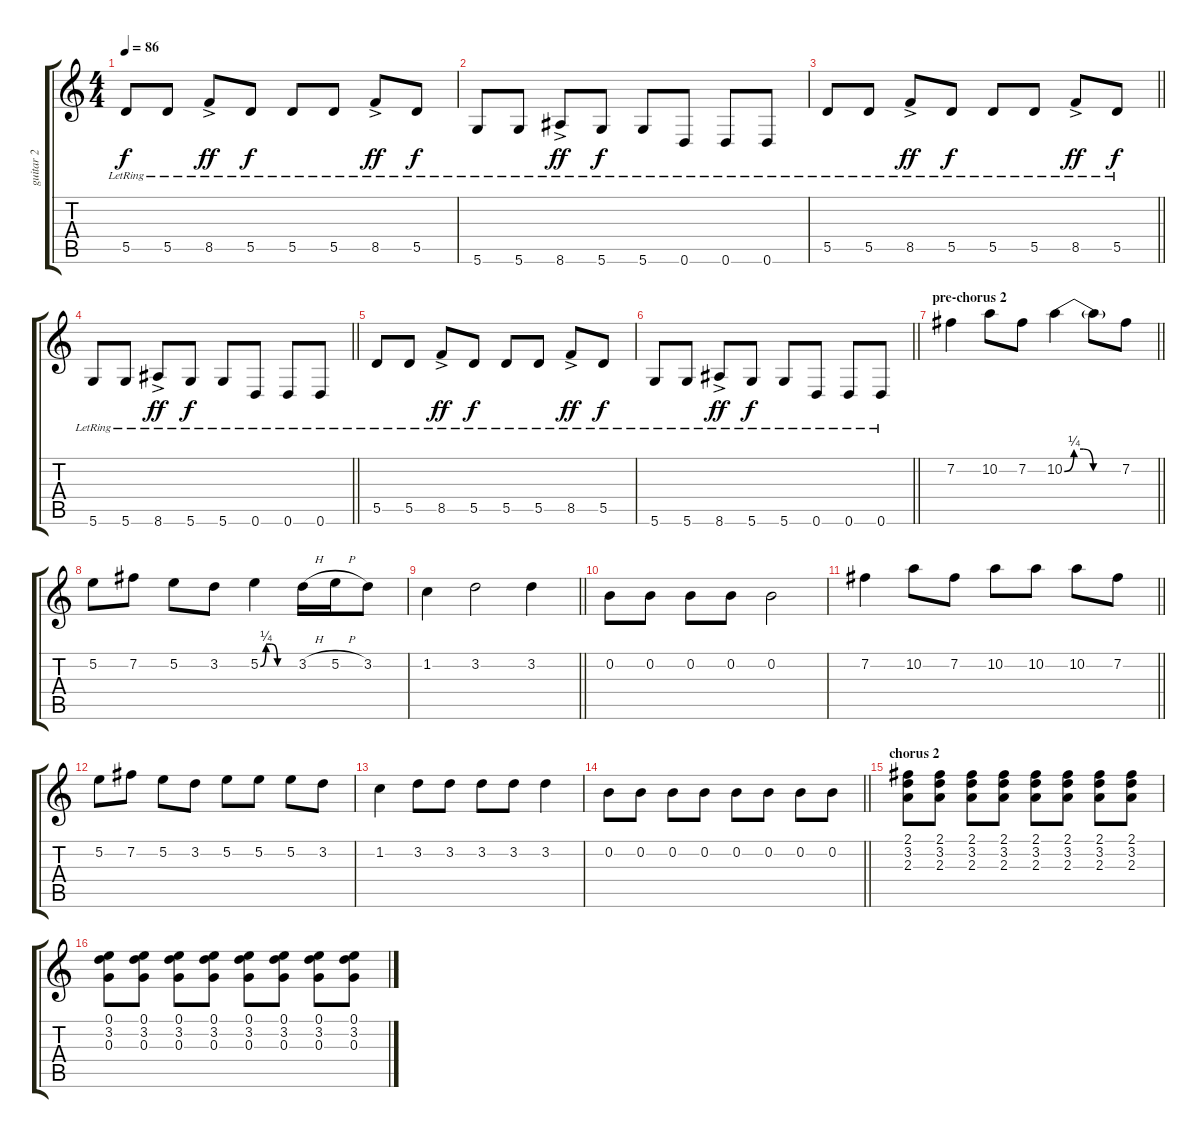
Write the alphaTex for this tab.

\track ("guitar 2" "guitar 2") {instrument electricguitarjazz}
\staff {score tabs}
\tuning (E4 B3 G3 D3 A2 D2) {hide}
\ts (4 4)
\tempo 86
\clef g2
\ks c
5.5{lr}.8{dy f} 5.5{lr}.8 8.5{ac lr}.8{dy ff} 5.5{lr}.8{dy f} 5.5{lr}.8 5.5{lr}.8 8.5{ac lr}.8{dy ff} 5.5{lr}.8{dy f} |
5.6{lr}.8 5.6{lr}.8 8.6{ac lr}.8{dy ff} 5.6{lr}.8{dy f} 5.6{lr}.8 0.6{lr}.8 0.6{lr}.8 0.6{lr}.8 |
\barLineRight lightlight
5.5{lr}.8 5.5{lr}.8 8.5{ac lr}.8{dy ff} 5.5{lr}.8{dy f} 5.5{lr}.8 5.5{lr}.8 8.5{ac lr}.8{dy ff} 5.5{lr}.8{dy f} |
\barLineRight lightlight
5.6{lr}.8 5.6{lr}.8 8.6{ac lr}.8{dy ff} 5.6{lr}.8{dy f} 5.6{lr}.8 0.6{lr}.8 0.6{lr}.8 0.6{lr}.8 |
5.5{lr}.8 5.5{lr}.8 8.5{ac lr}.8{dy ff} 5.5{lr}.8{dy f} 5.5{lr}.8 5.5{lr}.8 8.5{ac lr}.8{dy ff} 5.5{lr}.8{dy f} |
\barLineRight lightlight
5.6{lr}.8 5.6{lr}.8 8.6{ac lr}.8{dy ff} 5.6{lr}.8{dy f} 5.6{lr}.8 0.6{lr}.8 0.6{lr}.8 0.6{lr}.8 |
\section ("" "pre-chorus 2")
\barLineRight lightlight
7.2.4{volume 10 instrument overdrivenguitar} 10.2.8 7.2.8 10.2{be (custom 0 0 10 1 20 1 30 0 60 0)}.4 10.2{t}.8 7.2.8 |
5.2.8 7.2.8 5.2.8 3.2.8 5.2{be (custom 0 0 10 1 20 1 30 0 60 0)}.4 3.2{h}.16 5.2{h}.16 3.2.8 |
\barLineRight lightlight
1.2.4 3.2.2 3.2.4 |
0.2.8 0.2.8 0.2.8 0.2.8 0.2.2 |
\barLineRight lightlight
7.2.4 10.2.8 7.2.8 10.2.8 10.2.8 10.2.8 7.2.8 |
5.2.8 7.2.8 5.2.8 3.2.8 5.2.8 5.2.8 5.2.8 3.2.8 |
1.2.4 3.2.8 3.2.8 3.2.8 3.2.8 3.2.4 |
\barLineRight lightlight
0.2.8 0.2.8 0.2.8 0.2.8 0.2.8 0.2.8 0.2.8 0.2.8 |
\section ("" "chorus 2")
(2.1 3.2 2.3).8{volume 7} (2.1 3.2 2.3).8 (2.1 3.2 2.3).8 (2.1 3.2 2.3).8 (2.1 3.2 2.3).8 (2.1 3.2 2.3).8 (2.1 3.2 2.3).8 (2.1 3.2 2.3).8 |
(0.1 3.2 0.3).8 (0.1 3.2 0.3).8 (0.1 3.2 0.3).8 (0.1 3.2 0.3).8 (0.1 3.2 0.3).8 (0.1 3.2 0.3).8 (0.1 3.2 0.3).8 (0.1 3.2 0.3).8
